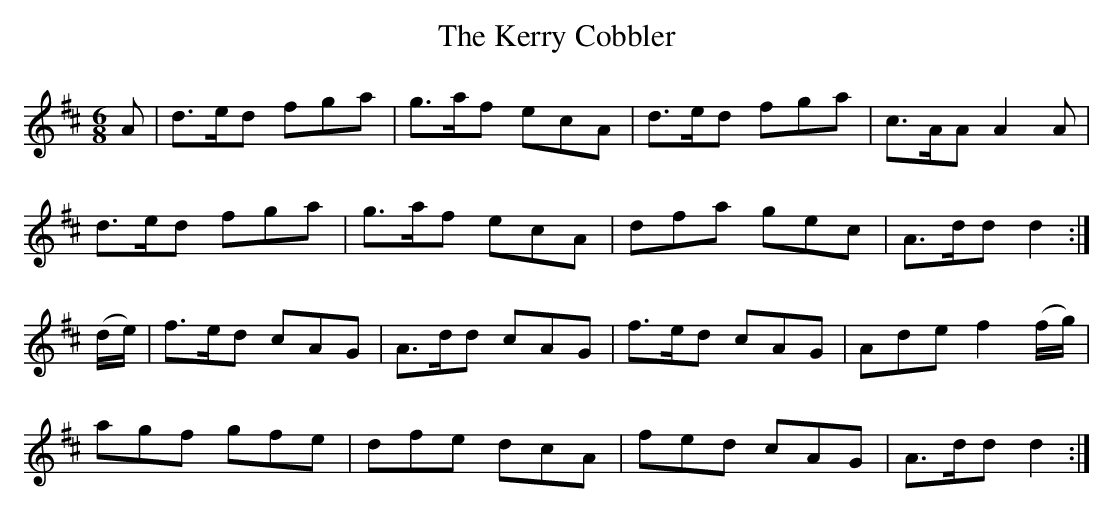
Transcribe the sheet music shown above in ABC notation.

X:1
T:Kerry Cobbler, The
M:6/8
L:1/8
K:D
A|d>ed fga | g>af ecA | d>ed fga | c>AA A2A |
d>ed fga |g>af ecA | dfa gec | A>dd d2 :|
(d/e/) | f>ed cAG | A>dd cAG | f>ed cAG | Ade f2 (f/g/) |
agf gfe | dfe dcA | fed cAG | A>dd d2 :|
